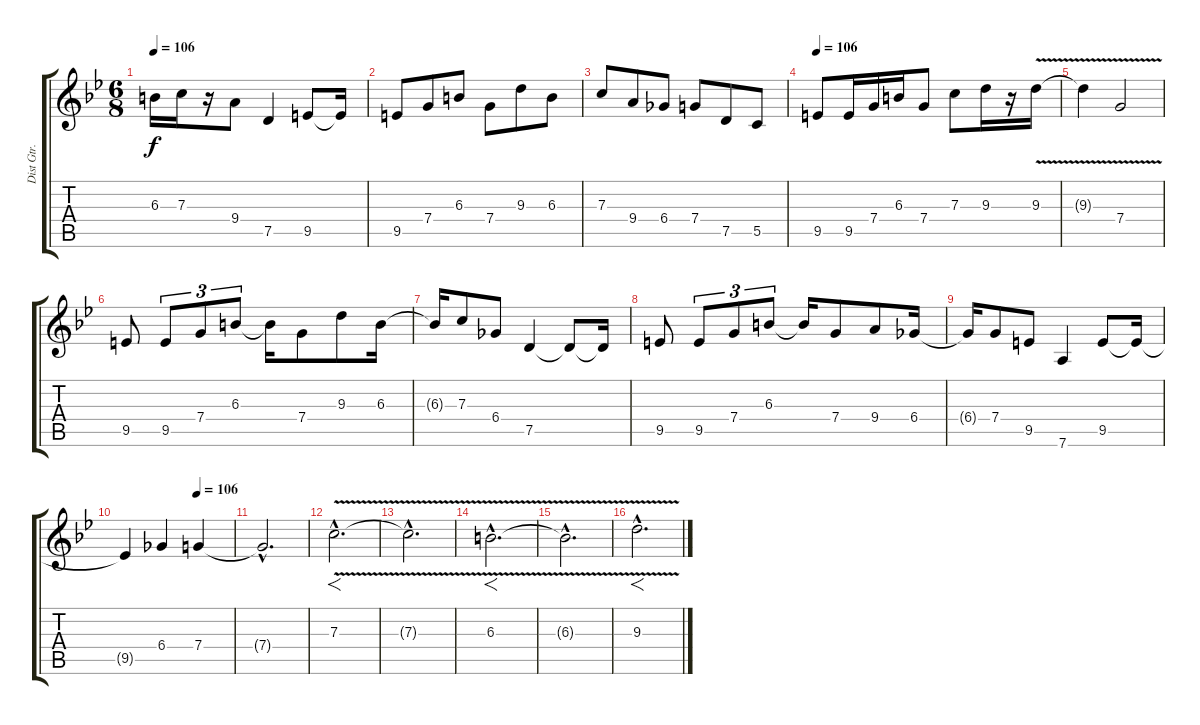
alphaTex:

\track ("Dist Gtr. 2 (Lead)" "Dist Gtr. ") {instrument distortionguitar}
\staff {score tabs}
\tuning (D4 A3 F3 C3 G2 D2) {hide}
\ts (6 8)
\tempo 106
\clef g2
\ks bb
6.3{t}.16{dy f} 7.3.16 r.16 9.4.8 7.5.4 9.5.8 9.5{t}.16 |
9.5.8 7.4.8 6.3.8 7.4.8 9.3.8 6.3.8 |
7.3.8 9.4.8 6.4.8 7.4.8 7.5.8 5.5.8 |
\tempo 106
9.5.8 9.5.16 7.4.16 6.3.16 7.4.8 7.3.8 9.3.16 r.16 9.3{v}.16 |
9.3{t}.4 7.4{v}.2 |
9.5.8 9.5.8{tu (3 2)} 7.4.8{tu (3 2)} 6.3.8{tu (3 2)} 6.3{t}.16 7.4.8 9.3.8 6.3.16 |
6.3{t}.16 7.3.8 6.4.8 7.5.4 7.5{t}.8 7.5{t}.16 |
9.5.8 9.5.8{tu (3 2)} 7.4.8{tu (3 2)} 6.3.8{tu (3 2)} 6.3{t}.16 7.4.8 9.4.8 6.4.16 |
6.4{t}.16 7.4.8 9.5.8 7.6.4 9.5.8 9.5{t}.16 |
\tempo (106 0.6666666666666666)
9.5{t}.4 6.4.4{volume 6} 7.4.4 |
7.4{hac t}.2{d} |
7.3{v hac}.2{f d volume 14} |
7.3{hac t}.2{d} |
6.3{v hac}.2{f d} |
6.3{hac t}.2{d} |
9.3{v hac}.2{f d}
